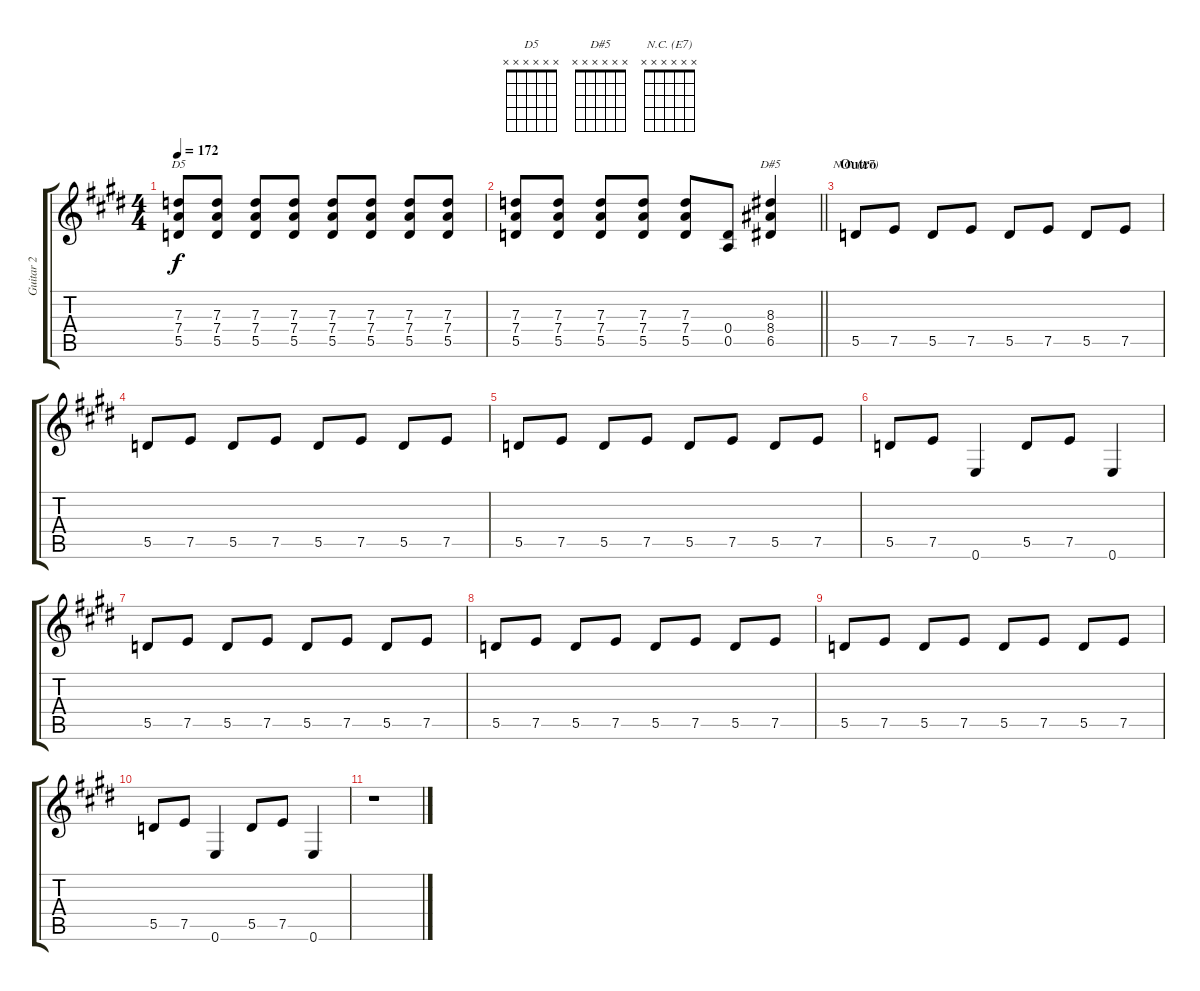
\track ("Guitar 2" "Guitar 2") {instrument distortionguitar}
\staff {score tabs}
\tuning (E4 B3 G3 D3 A2 E2) {hide}
\chord ("D5" x x x x x x)
\chord ("D#5" x x x x x x)
\chord ("N.C. (E7)" x x x x x x)
\ts (4 4)
\tempo 172
\clef g2
\ks e
(7.3 7.4 5.5).8{ch "D5" dy f} (7.3 7.4 5.5).8 (7.3 7.4 5.5).8 (7.3 7.4 5.5).8 (7.3 7.4 5.5).8 (7.3 7.4 5.5).8 (7.3 7.4 5.5).8 (7.3 7.4 5.5).8 |
\barLineRight lightlight
(7.3 7.4 5.5).8 (7.3 7.4 5.5).8 (7.3 7.4 5.5).8 (7.3 7.4 5.5).8 (7.3 7.4 5.5).8 (0.4 0.5).8 (8.3 8.4 6.5).4{ch "D#5"} |
\section ("" "Outro")
5.5.8{ch "N.C. (E7)"} 7.5.8 5.5.8 7.5.8 5.5.8 7.5.8 5.5.8 7.5.8 |
5.5.8 7.5.8 5.5.8 7.5.8 5.5.8 7.5.8 5.5.8 7.5.8 |
5.5.8 7.5.8 5.5.8 7.5.8 5.5.8 7.5.8 5.5.8 7.5.8 |
5.5.8 7.5.8 0.6.4 5.5.8 7.5.8 0.6.4 |
5.5.8 7.5.8 5.5.8 7.5.8 5.5.8 7.5.8 5.5.8 7.5.8 |
5.5.8 7.5.8 5.5.8 7.5.8 5.5.8 7.5.8 5.5.8 7.5.8 |
5.5.8 7.5.8 5.5.8 7.5.8 5.5.8 7.5.8 5.5.8 7.5.8 |
5.5.8 7.5.8 0.6.4 5.5.8 7.5.8 0.6.4 |
r.1
